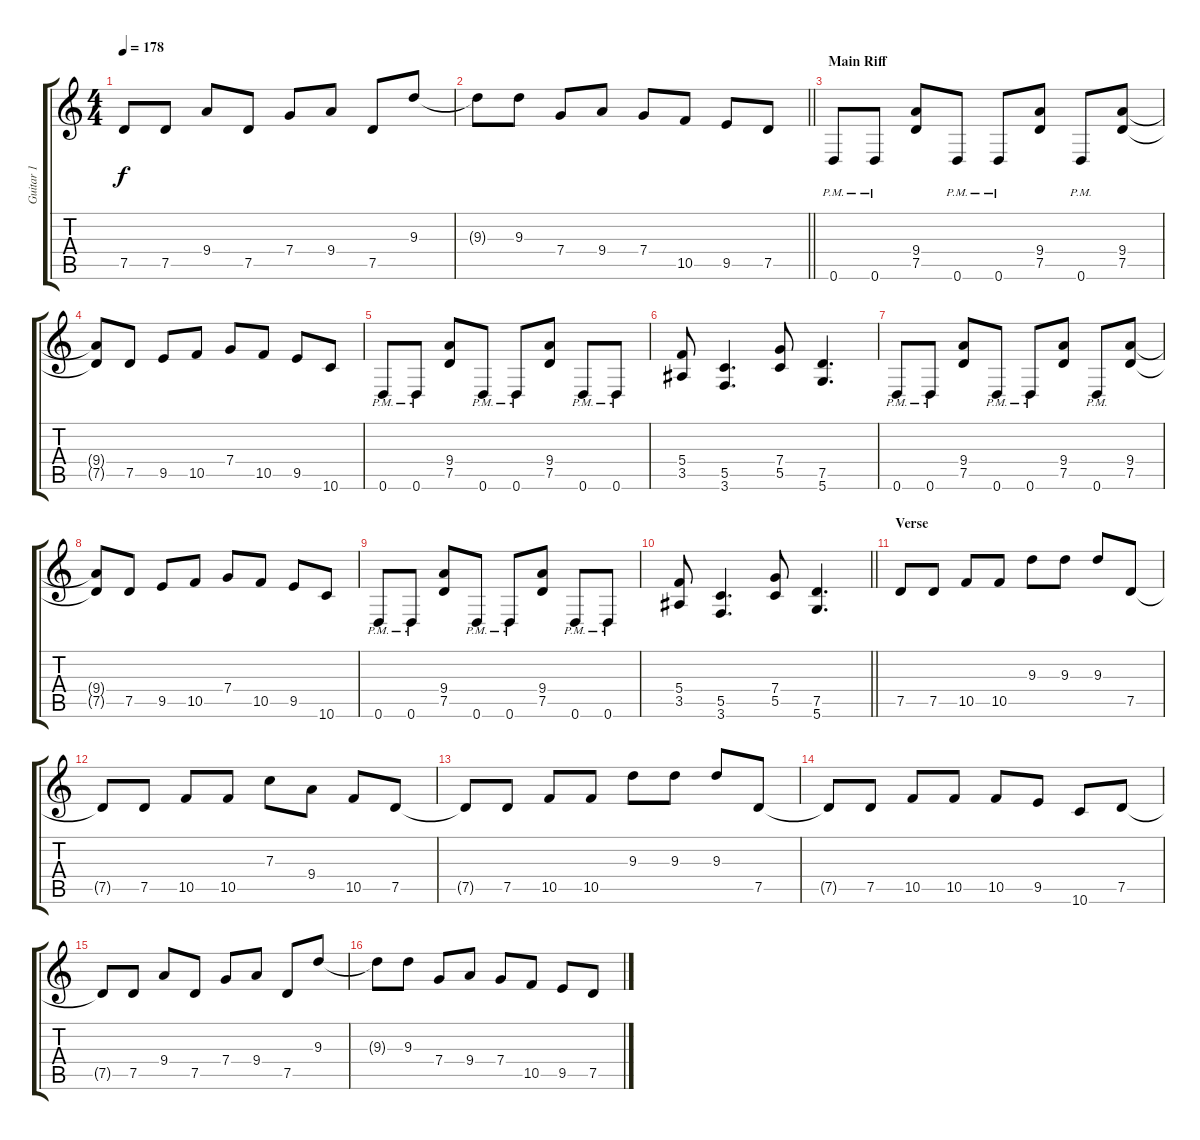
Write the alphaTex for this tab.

\track ("Guitar 1" "Guitar 1") {instrument distortionguitar}
\staff {score tabs}
\tuning (D4 A3 F3 C3 G2 D2) {hide}
\ts (4 4)
\tempo 178
\clef g2
\ks c
7.5{t}.8{dy f} 7.5.8 9.4.8 7.5.8 7.4.8 9.4.8 7.5.8 9.3.8 |
\barLineRight lightlight
9.3{t}.8 9.3.8 7.4.8 9.4.8 7.4.8 10.5.8 9.5.8 7.5.8 |
\section ("" "Main Riff")
0.6{pm}.8 0.6{pm}.8 (9.4 7.5).8 0.6{pm}.8 0.6{pm}.8 (9.4 7.5).8 0.6{pm}.8 (9.4 7.5).8 |
(9.4{t} 7.5{t}).8 7.5.8 9.5.8 10.5.8 7.4.8 10.5.8 9.5.8 10.6.8 |
0.6{pm}.8 0.6{pm}.8 (9.4 7.5).8 0.6{pm}.8 0.6{pm}.8 (9.4 7.5).8 0.6{pm}.8 0.6{pm}.8 |
(5.4 3.5).8 (5.5 3.6).4{d} (7.4 5.5).8 (7.5 5.6).4{d} |
0.6{pm}.8 0.6{pm}.8 (9.4 7.5).8 0.6{pm}.8 0.6{pm}.8 (9.4 7.5).8 0.6{pm}.8 (9.4 7.5).8 |
(9.4{t} 7.5{t}).8 7.5.8 9.5.8 10.5.8 7.4.8 10.5.8 9.5.8 10.6.8 |
0.6{pm}.8 0.6{pm}.8 (9.4 7.5).8 0.6{pm}.8 0.6{pm}.8 (9.4 7.5).8 0.6{pm}.8 0.6{pm}.8 |
\barLineRight lightlight
(5.4 3.5).8 (5.5 3.6).4{d} (7.4 5.5).8 (7.5 5.6).4{d} |
\section ("" "Verse")
7.5.8 7.5.8 10.5.8 10.5.8 9.3.8 9.3.8 9.3.8 7.5.8 |
7.5{t}.8 7.5.8 10.5.8 10.5.8 7.3.8 9.4.8 10.5.8 7.5.8 |
7.5{t}.8 7.5.8 10.5.8 10.5.8 9.3.8 9.3.8 9.3.8 7.5.8 |
7.5{t}.8 7.5.8 10.5.8 10.5.8 10.5.8 9.5.8 10.6.8 7.5.8 |
7.5{t}.8 7.5.8 9.4.8 7.5.8 7.4.8 9.4.8 7.5.8 9.3.8 |
9.3{t}.8 9.3.8 7.4.8 9.4.8 7.4.8 10.5.8 9.5.8 7.5.8
